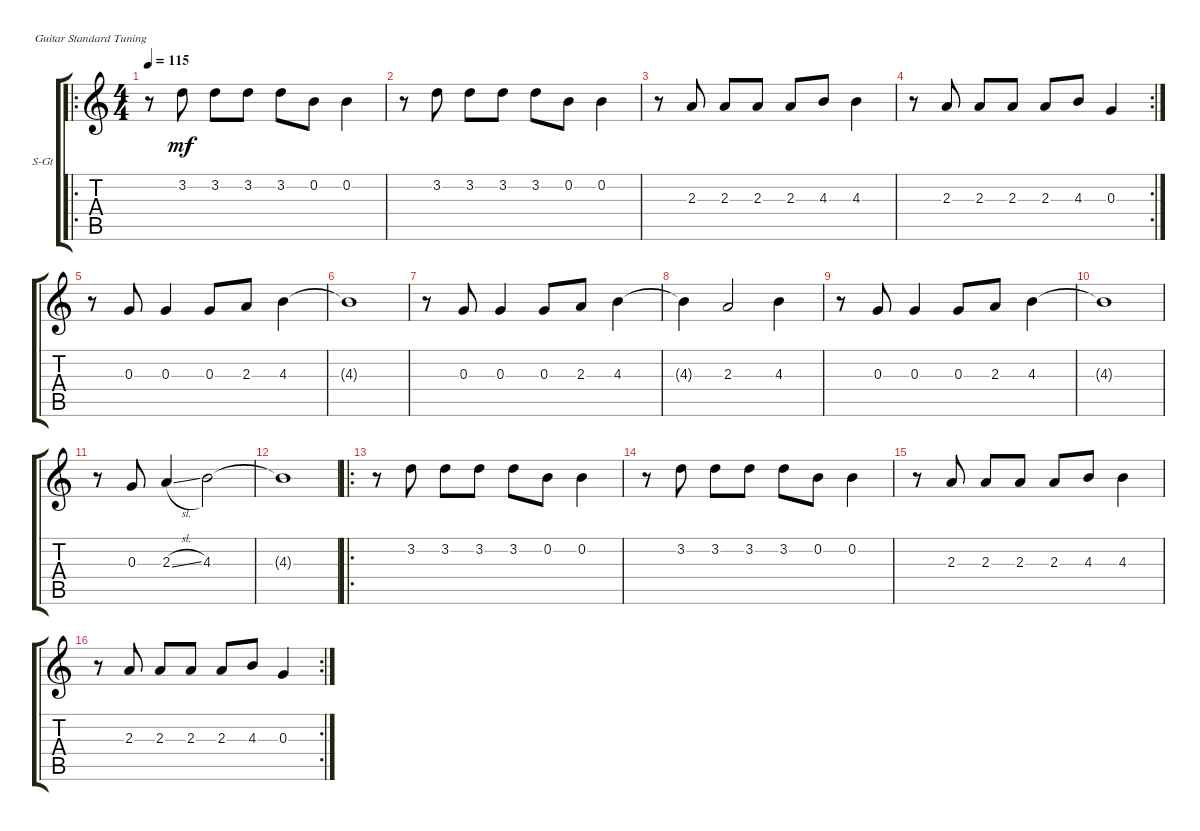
\bracketExtendMode groupsimilarinstruments
\firstSystemTrackNameOrientation horizontal
\otherSystemsTrackNameOrientation horizontal
\track ("Steel Guitar" "S-Gt") {instrument acousticguitarsteel}
\staff {score tabs}
\tuning (E4 B3 G3 D3 A2 E2)
\ro
\ts (4 4)
\beaming (8 2 2 2 2)
\tempo 115
\clef g2
\ks aminor
r.8{dy mf instrument acousticguitarsteel} 3.2.8 3.2.8 3.2.8 3.2.8 0.2.8 0.2.4 |
r.8 3.2.8 3.2.8 3.2.8 3.2.8 0.2.8 0.2.4 |
r.8 2.3.8 2.3.8 2.3.8 2.3.8 4.3.8 4.3.4 |
\rc 2
r.8 2.3.8 2.3.8 2.3.8 2.3.8 4.3.8 0.3.4 |
r.8 0.3.8 0.3.4 0.3.8 2.3.8 4.3.4 |
4.3{t}.1 |
r.8 0.3.8 0.3.4 0.3.8 2.3.8 4.3.4 |
4.3{t}.4 2.3.2 4.3.4 |
r.8 0.3.8 0.3.4 0.3.8 2.3.8 4.3.4 |
4.3{t}.1 |
r.8 0.3.8 2.3{sl}.4 4.3.2 |
4.3{t}.1 |
\ro
r.8 3.2.8 3.2.8 3.2.8 3.2.8 0.2.8 0.2.4 |
r.8 3.2.8 3.2.8 3.2.8 3.2.8 0.2.8 0.2.4 |
r.8 2.3.8 2.3.8 2.3.8 2.3.8 4.3.8 4.3.4 |
\rc 2
r.8 2.3.8 2.3.8 2.3.8 2.3.8 4.3.8 0.3.4
